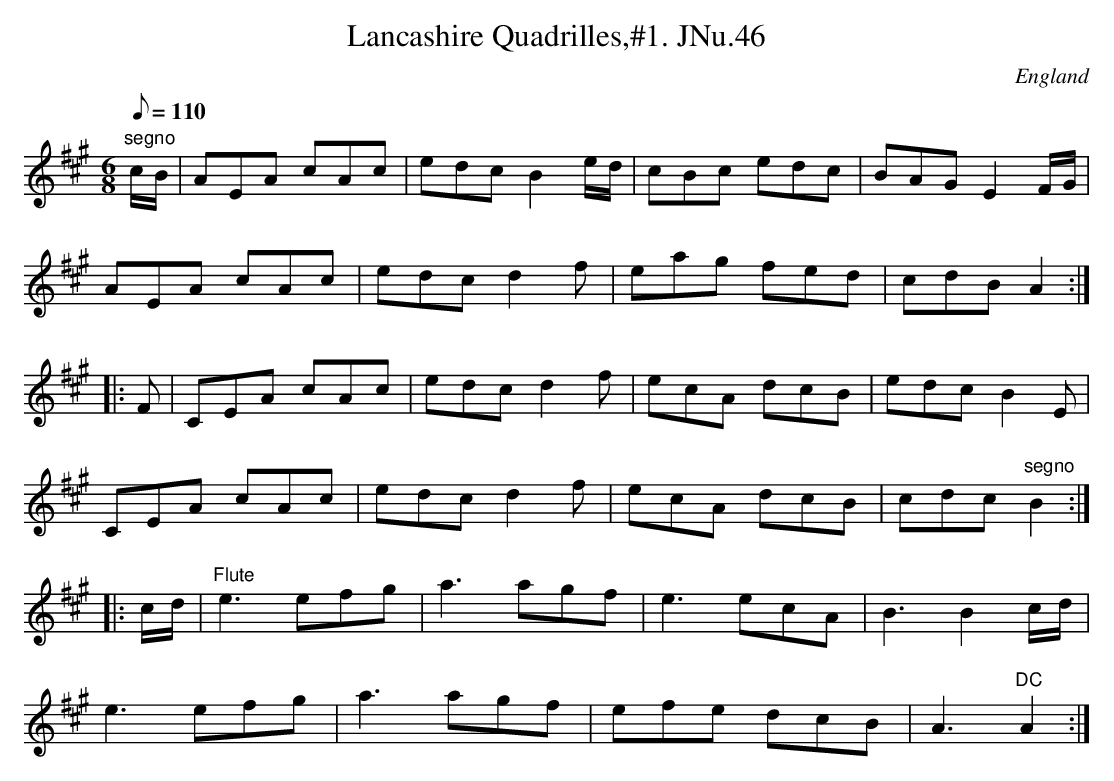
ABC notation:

X:1
T:Lancashire Quadrilles,#1. JNu.46
M:6/8
L:1/8
Q:110
O:England
K:A
"segno"c/B/|AEA cAc|edc B2e/d/|cBc edc|BAG E2F/G/|!
AEA cAc|edc d2f|eag fed|cdB A2::!
F|CEA cAc|edc d2f|ecA dcB|edc B2E|!
CEA cAc|edc d2f|ecA dcB|cdc"segno" B2::!
c/d/|"Flute"e3 efg|a3 agf|e3 ecA|B3 B2c/d/|!
e3 efg|a3 agf|efe dcB|A3"DC" A2:|]
